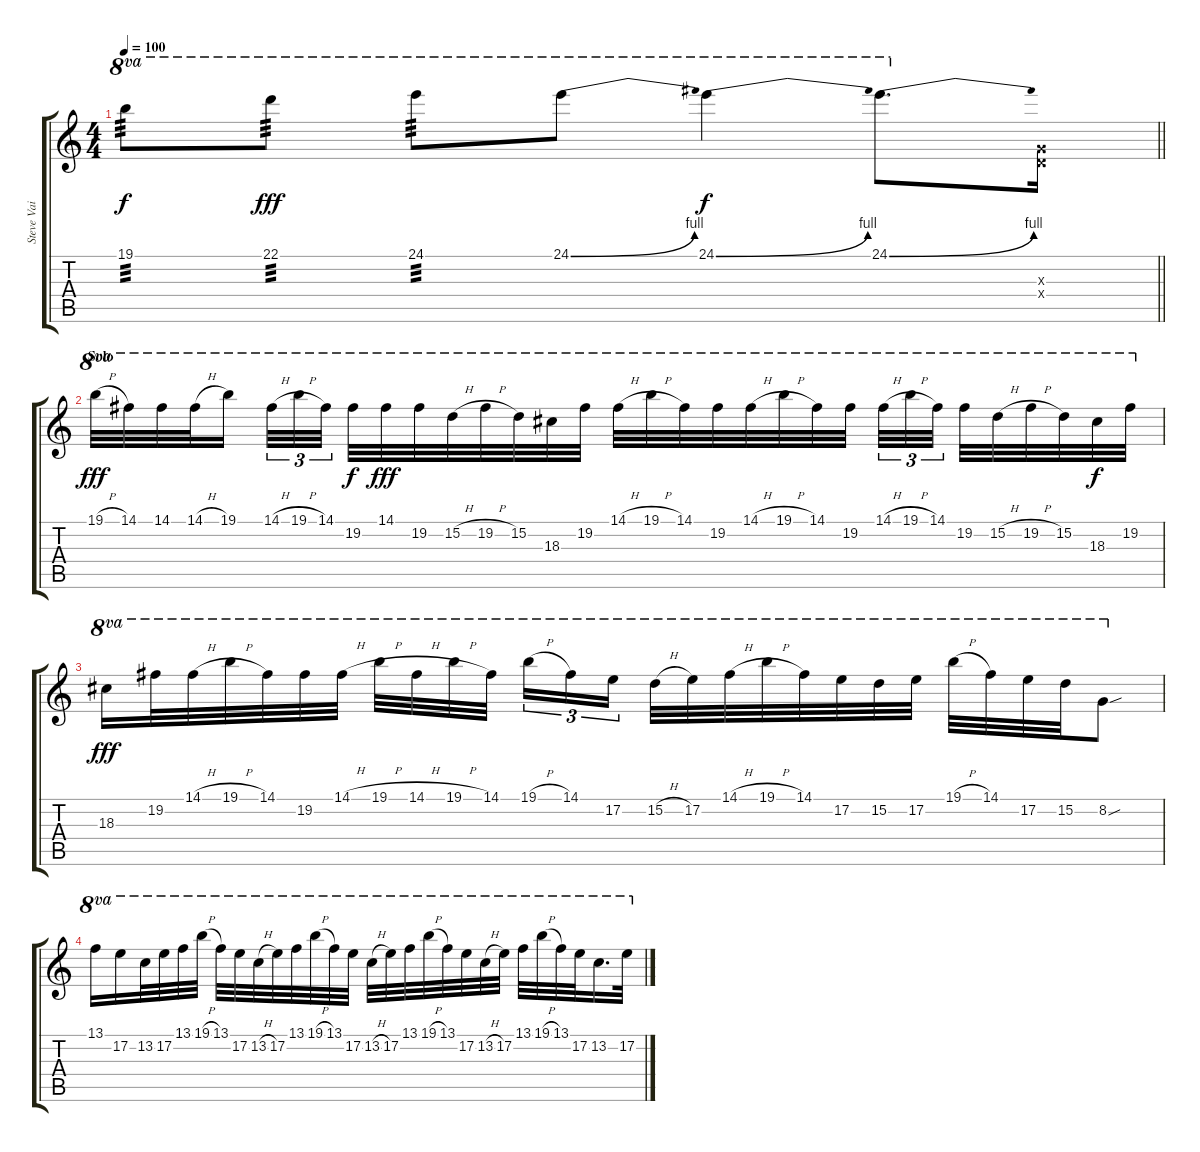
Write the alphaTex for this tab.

\track ("Steve Vai" "Steve Vai") {instrument distortionguitar}
\staff {score tabs}
\tuning (E4 B3 G3 D3 A2 E2) {hide}
\ts (4 4)
\tempo 100
\clef g2
\barLineRight lightlight
\ks c
19.1.8{ot 8va tp 3 dy f} 22.1.8{ot 8va tp 3 dy fff} 24.1.8{ot 8va tp 3} 24.1{be (bend 0 0 60 4)}.8{ot 8va} 24.1{be (bend 0 0 60 4)}.4{ot 8va dy f} 24.1{be (bend 0 0 60 4)}.8{d ot 8va} (0.3{x} 0.4{x}).16 |
\section ("" "Solo")
19.1{h}.32{ot 8va dy fff} 14.1.32{ot 8va} 14.1.32{ot 8va} 14.1{h}.32{ot 8va} 19.1.16{ot 8va beam splitsecondary} 14.1{h}.32{tu (3 2) ot 8va} 19.1{h}.32{tu (3 2) ot 8va} 14.1.32{tu (3 2) ot 8va} 19.2.32{ot 8va dy f} 14.1.32{ot 8va dy fff} 19.2.32{ot 8va} 15.2{h}.32{ot 8va} 19.2{h}.32{ot 8va} 15.2.32{ot 8va} 18.3.32{ot 8va} 19.2.32{ot 8va} 14.1{h}.32{ot 8va} 19.1{h}.32{ot 8va} 14.1.32{ot 8va} 19.2.32{ot 8va} 14.1{h}.32{ot 8va} 19.1{h}.32{ot 8va} 14.1.32{ot 8va} 19.2.32{ot 8va} 14.1{h}.32{tu (3 2) ot 8va} 19.1{h}.32{tu (3 2) ot 8va} 14.1.32{tu (3 2) ot 8va beam splitsecondary} 19.2.32{ot 8va} 15.2{h}.32{ot 8va} 19.2{h}.32{ot 8va} 15.2.32{ot 8va} 18.3.32{ot 8va dy f} 19.2.32{ot 8va} |
18.3.16{ot 8va dy fff} 19.2.32{ot 8va} 14.1{h}.32{ot 8va} 19.1{h}.32{ot 8va} 14.1.32{ot 8va} 19.2.32{ot 8va} 14.1{h}.32{ot 8va} 19.1{h}.32{ot 8va} 14.1{h}.32{ot 8va} 19.1{h}.32{ot 8va} 14.1.32{ot 8va beam splitsecondary} 19.1{h}.16{tu (3 2) ot 8va} 14.1.16{tu (3 2) ot 8va} 17.2.16{tu (3 2) ot 8va} 15.2{h}.32{ot 8va} 17.2.32{ot 8va} 14.1{h}.32{ot 8va} 19.1{h}.32{ot 8va} 14.1.32{ot 8va} 17.2.32{ot 8va} 15.2.32{ot 8va} 17.2.32{ot 8va} 19.1{h}.32{ot 8va} 14.1.32{ot 8va} 17.2.32{ot 8va} 15.2.32{ot 8va} 8.2{sou}.8{ot 8va} |
13.1.16{ot 8va} 17.2.16{ot 8va} 13.2.32{ot 8va} 17.2.32{ot 8va} 13.1.32{ot 8va} 19.1{h}.32{ot 8va} 13.1.32{ot 8va} 17.2.32{ot 8va} 13.2{h}.32{ot 8va} 17.2.32{ot 8va} 13.1.32{ot 8va} 19.1{h}.32{ot 8va} 13.1.32{ot 8va} 17.2.32{ot 8va} 13.2{h}.32{ot 8va} 17.2.32{ot 8va} 13.1.32{ot 8va} 19.1{h}.32{ot 8va} 13.1.32{ot 8va} 17.2.32{ot 8va} 13.2{h}.32{ot 8va} 17.2.32{ot 8va} 13.1.32{ot 8va} 19.1{h}.32{ot 8va} 13.1.32{ot 8va} 17.2.32{ot 8va} 13.2.16{d ot 8va} 17.2.32{ot 8va}
